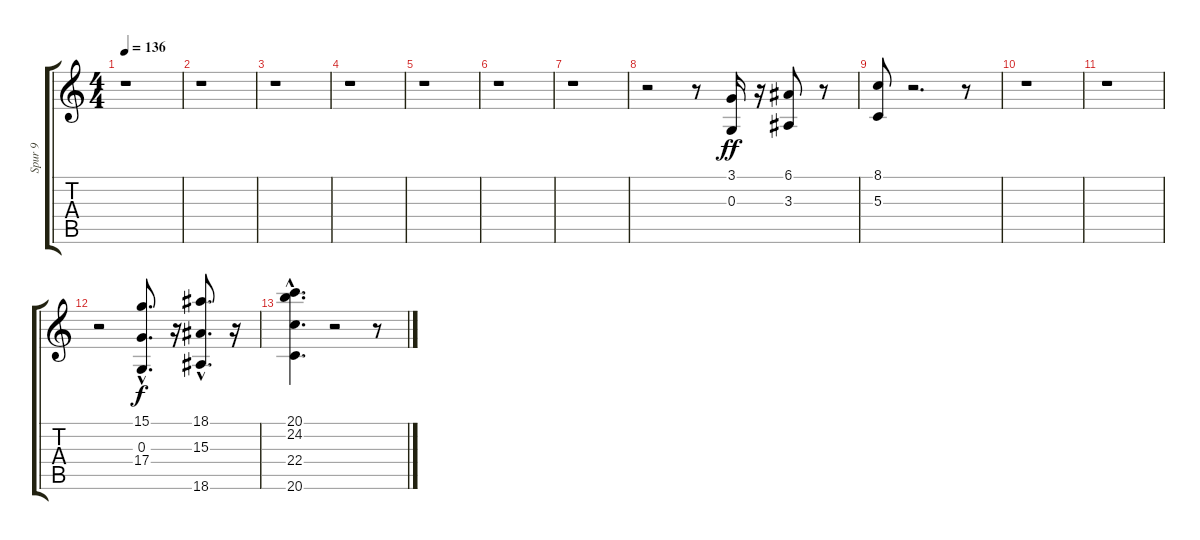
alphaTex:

\track ("Spur 9" "Spur 9") {instrument orchestrahit}
\staff {score tabs}
\tuning (E4 B3 G3 D3 A2 E2) {hide}
\ts (4 4)
\tempo 136
\clef g2
\ks c
r.1{dy f} |
r.1 |
r.1 |
r.1 |
r.1 |
r.1 |
r.1 |
r.2 r.8 (3.1 0.3).16{dy ff} r.16 (6.1 3.3).8 r.8 |
(8.1 5.3).8 r.2{d} r.8 |
r.1 |
r.1 |
r.2 (15.1{hac} 0.3{hac} 17.4).8{d dy f} r.16 (18.1{hac} 15.3{hac} 18.6{hac}).8{d} r.16 |
(20.1{hac} 24.2 22.4{hac} 20.6{hac}).4{d} r.2 r.8
